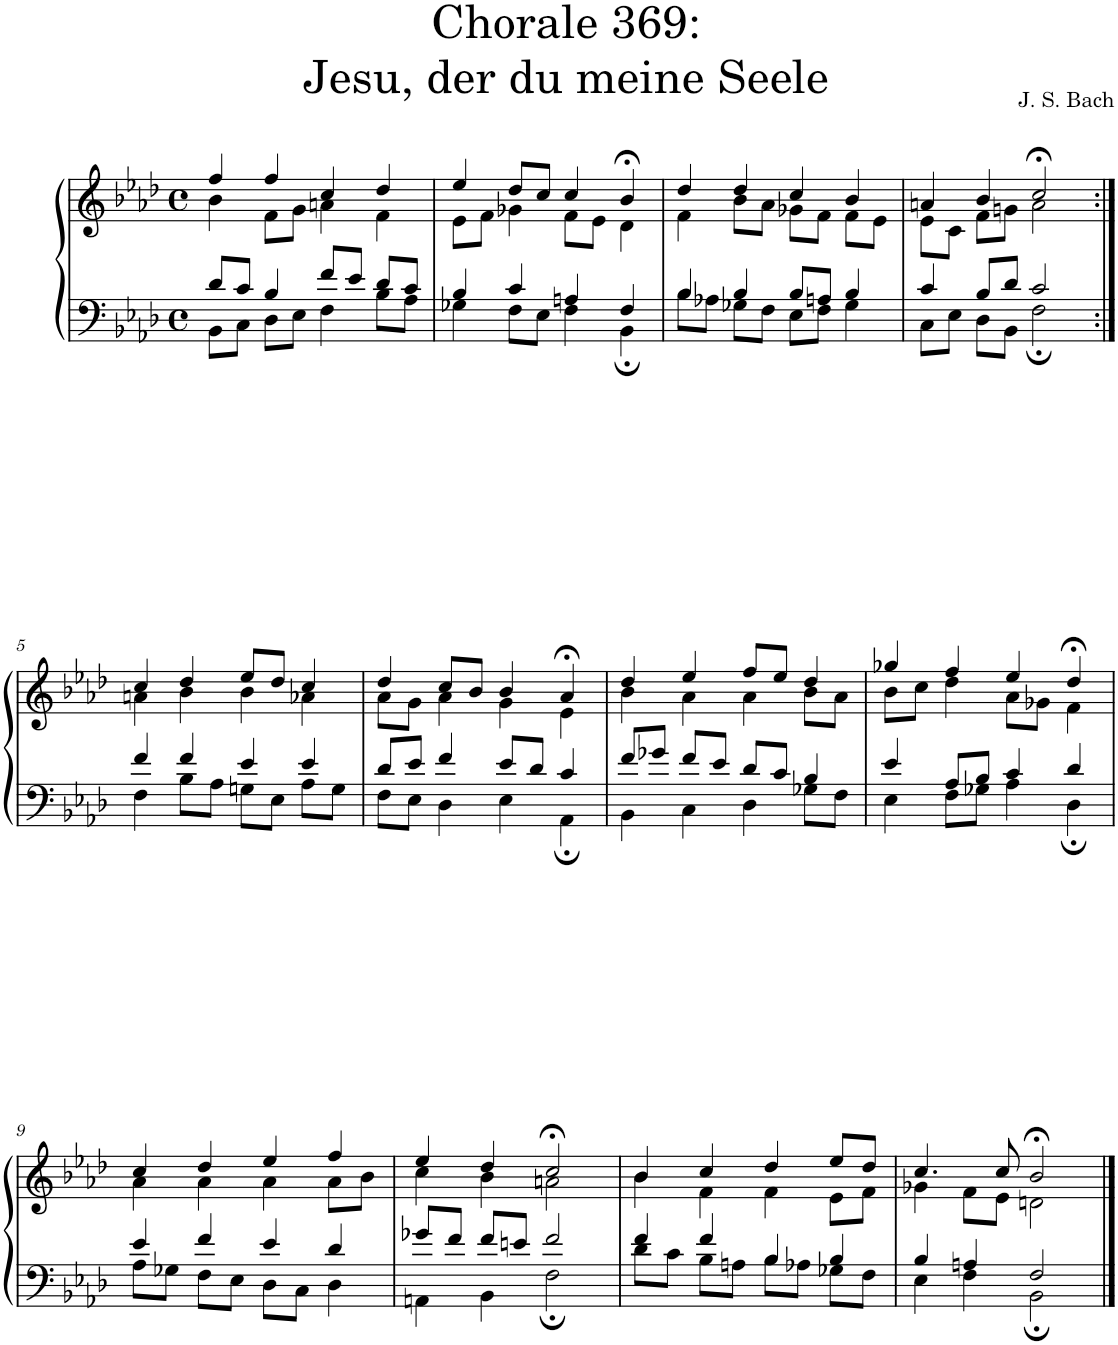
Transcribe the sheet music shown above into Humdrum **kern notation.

**kern	**kern
*part1	*part1
*staff2	*staff1
*I"S,A	*
*clefF4	*clefG2
*k[b-e-a-d-]	*k[b-e-a-d-]
*M4/4	*M4/4
*met(c)	*met(c)
=1	=1
*^	*^
8d-/L	8BB-\L	4ff/	4b-\
8c/J	8C\J	.	.
4B-/	8D-\L	4ff/	8f\L
.	8E-\J	.	8g\J
8f/L	4F\	4cc/	4an\
8e-/J	.	.	.
8d-/L	8B-\L	4dd-/	4f\
8c/J	8A-\J	.	.
=2	=2	=2	=2
4B-/	4G-X\	4ee-/	8e-\L
.	.	.	8f\J
4c/	8F\L	8dd-/L	4g-X\
.	8E-\J	8cc/J	.
4An/	4F\	4cc/	8f\L
.	.	.	8e-\J
4F/	4BB-;\	4b-;</	4d-\
=3	=3	=3	=3
4B-/	8B-\L	4dd-/	4f\
.	8A-X\J	.	.
4B-/	8G-X\L	4dd-/	8b-\L
.	8F\J	.	8a-\J
8B-/L	8E-\L	4cc/	8g-X\L
8An/J	8F\J	.	8f\J
4B-/	4G-\	4b-/	8f\L
.	.	.	8e-\J
=4	=4	=4	=4
4c/	8C\L	4an/	8e-\L
.	8E-\J	.	8c\J
8B-/L	8D-\L	4b-/	8f\L
8d-/J	8BB-\J	.	8gn\J
2c/	2F;\	2cc;</	2a\
!!LO:LB:g=z	!!
=5:|!	=5:|!	=5:|!	=5:|!
4f/	4F\	4cc/	4an\
4f/	8B-\L	4dd-/	4b-\
.	8A-\J	.	.
4e-/	8Gn\L	8ee-/L	4b-\
.	8E-\J	8dd-/J	.
4e-/	8A-\L	4cc/	4a-X\
.	8G\J	.	.
=6	=6	=6	=6
8d-/L	8F\L	4dd-/	8a-\L
8e-/J	8E-\J	.	8g\J
4f/	4D-\	8cc/L	4a-\
.	.	8b-/J	.
8e-/L	4E-\	4b-/	4g\
8d-/J	.	.	.
4c/	4AA-;\	4a-;</	4e-\
=7	=7	=7	=7
8f/L	4BB-\	4dd-/	4b-\
8g-X/J	.	.	.
8f/L	4C\	4ee-/	4a-\
8e-/J	.	.	.
8d-/L	4D-\	8ff/L	4a-\
8c/J	.	8ee-/J	.
4B-/	8G-X\L	4dd-/	8b-\L
.	8F\J	.	8a-\J
=8	=8	=8	=8
4e-/	4E-\	4gg-X/	8b-\L
.	.	.	8cc\J
8A-/L	8F\L	4ff/	4dd-\
8B-/J	8G-X\J	.	.
4c/	4A-\	4ee-/	8a-\L
.	.	.	8g-X\J
4d-/	4D-;\	4dd-;</	4f\
!!LO:LB:g=z	!!
=9	=9	=9	=9
4e-/	8A-\L	4cc/	4a-\
.	8G-X\J	.	.
4f/	8F\L	4dd-/	4a-\
.	8E-\J	.	.
4e-/	8D-\L	4ee-/	4a-\
.	8C\J	.	.
4d-/	4D-\	4ff/	8a-\L
.	.	.	8b-\J
=10	=10	=10	=10
8g-X/L	4AAn\	4ee-/	4cc\
8f/J	.	.	.
8f/L	4BB-\	4dd-/	4b-\
8en/J	.	.	.
2f/	2F;\	2cc;</	2an\
=11	=11	=11	=11
4f/	8d-\L	4b-/	4b-\
.	8c\J	.	.
4f/	8B-\L	4cc/	4f\
.	8An\J	.	.
4B-/	8B-\L	4dd-/	4f\
.	8A-X\J	.	.
4B-/	8G-X\L	8ee-/L	8e-\L
.	8F\J	8dd-/J	8f\J
=12	=12	=12	=12
4B-/	4E-\	4.cc/	4g-X\
4An/	4F\	.	8f\L
.	.	8cc/	8e-\J
2F/	2BB-;\	2b-;</	2dn\
*v	*v	*	*
*	*v	*v
==	==
*-	*-
